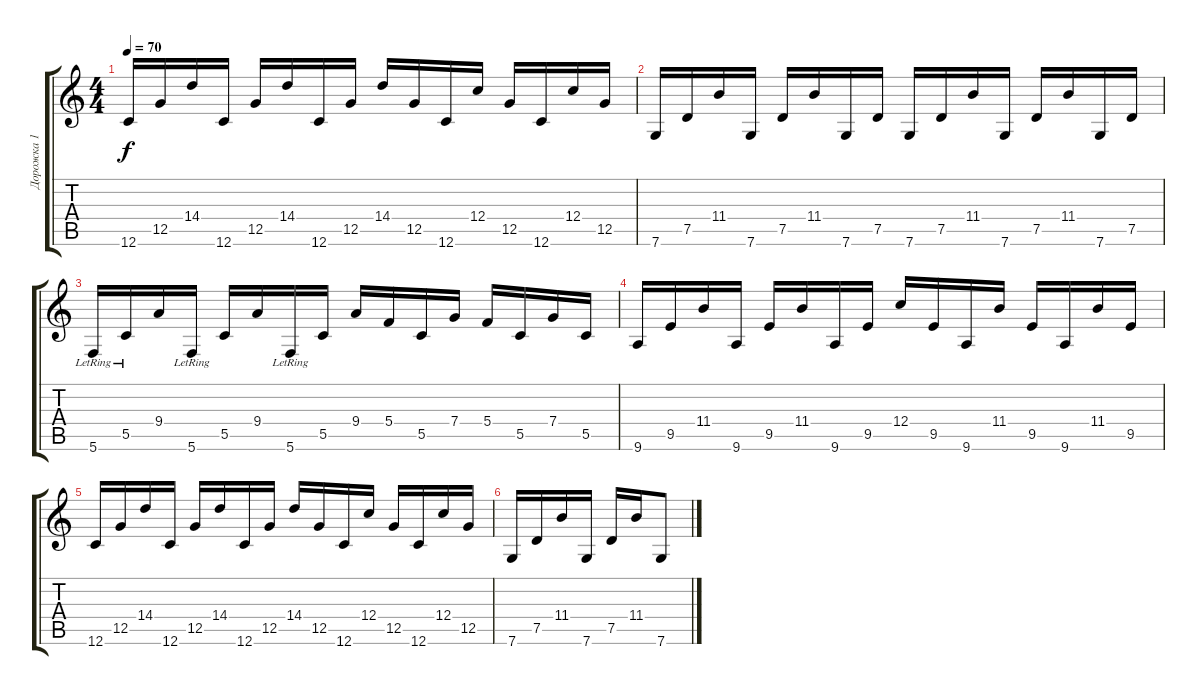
\track ("Дорожка 1" "Дорожка 1") {instrument electricguitarclean}
\staff {score tabs}
\tuning (D4 A3 F3 C3 G2 C2) {hide}
\ts (4 4)
\tempo 70
\clef g2
\ks c
12.6.16{dy f} 12.5.16 14.4.16 12.6.16 12.5.16 14.4.16 12.6.16 12.5.16 14.4.16 12.5.16 12.6.16 12.4.16 12.5.16 12.6.16 12.4.16 12.5.16 |
7.6.16 7.5.16 11.4.16 7.6.16 7.5.16 11.4.16 7.6.16 7.5.16 7.6.16 7.5.16 11.4.16 7.6.16 7.5.16 11.4.16 7.6.16 7.5.16 |
5.6{lr}.16 5.5{lr}.16 9.4.16 5.6{lr}.16 5.5.16 9.4.16 5.6{lr}.16 5.5.16 9.4.16 5.4.16 5.5.16 7.4.16 5.4.16 5.5.16 7.4.16 5.5.16 |
9.6.16 9.5.16 11.4.16 9.6.16 9.5.16 11.4.16 9.6.16 9.5.16 12.4.16 9.5.16 9.6.16 11.4.16 9.5.16 9.6.16 11.4.16 9.5.16 |
12.6.16 12.5.16 14.4.16 12.6.16 12.5.16 14.4.16 12.6.16 12.5.16 14.4.16 12.5.16 12.6.16 12.4.16 12.5.16 12.6.16 12.4.16 12.5.16 |
7.6.16 7.5.16 11.4.16 7.6.16 7.5.16 11.4.16 7.6.8
